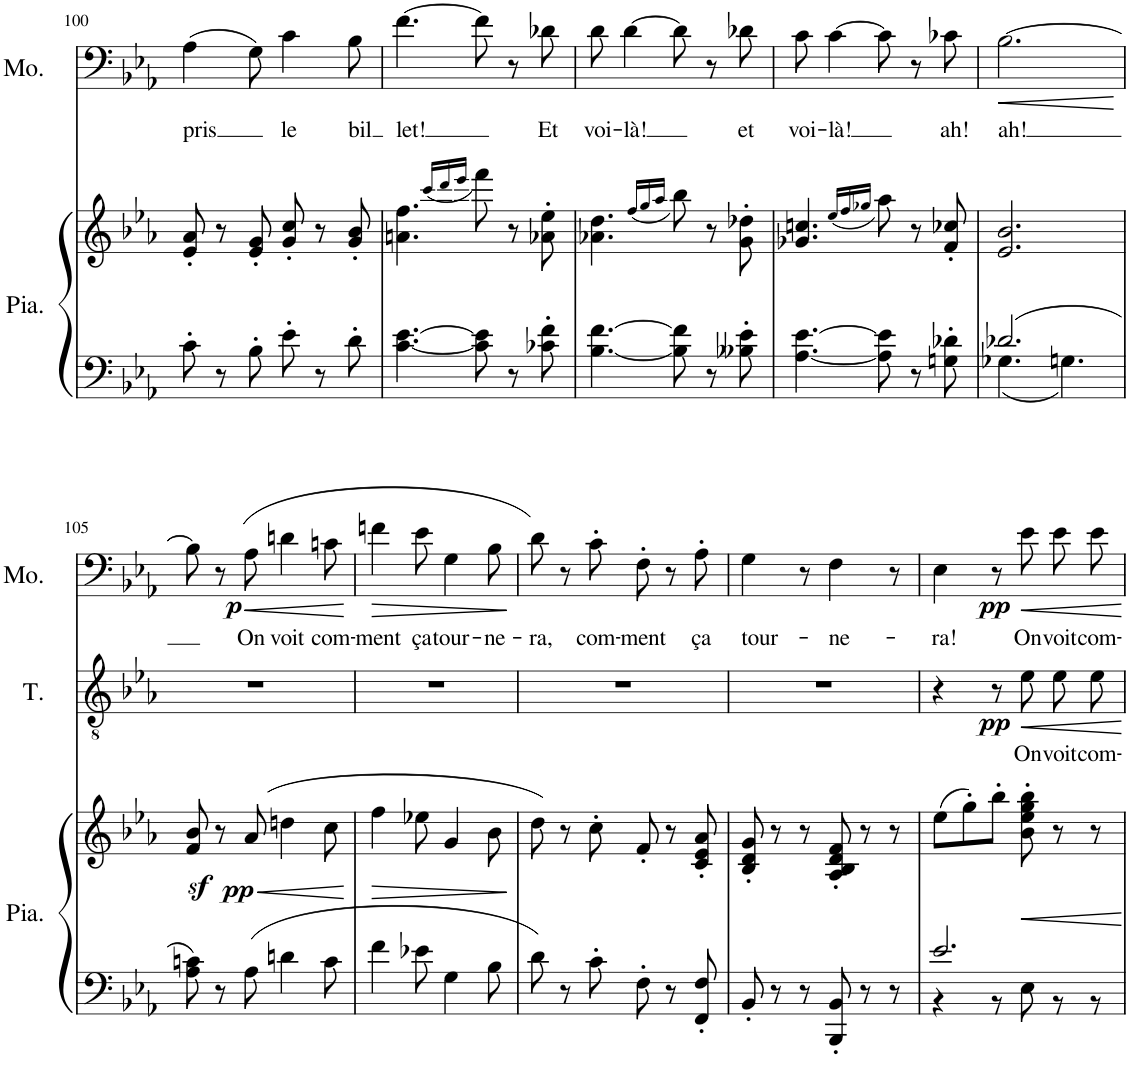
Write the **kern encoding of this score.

**kern	**kern	**dynam	**kern	**text	**dynam	**kern	**text	**dynam
*part3	*part3	*part3	*part2	*part2	*part2	*part1	*part1	*part1
*staff4	*staff3	*staff3/4	*staff2	*staff2	*staff2	*staff1	*staff1	*staff1
*I"Piano	*	*	*I"Ténor	*	*	*I"Morales	*	*
*I'Pia.	*	*	*I'T.	*	*	*I'Mo.	*	*
!!LO:PB:g=z
*clefF4	*clefG2	*	*clefGv2	*	*	*clefF4	*	*
*k[b-e-a-]	*k[b-e-a-]	*	*k[b-e-a-]	*	*	*k[b-e-a-]	*	*
*M6/8	*M6/8	*	*M6/8	*	*	*M6/8	*	*
=100	=100	=100	=100	=100	=100	=100	=100	=100
!	!	!	!	!	!	!	!LO:LY:b	!
8c'\	8e-/' 8a-/'	.	2.r	.	.	(4A-\	pris	.
8r	8r	.	.	.	.	.	.	.
8B-'\	8e-/' 8g/'	.	.	.	.	8G\)	.	.
!	!	!	!	!	!	!	!LO:LY:b	!
8e-'\	8g/' 8cc/'	.	.	.	.	4c\	le	.
8r	8r	.	.	.	.	.	.	.
!	!	!	!	!	!	!	!LO:LY:b	!
8d'\	8g/' 8b-/'	.	.	.	.	8B-\	bil	.
=101	=101	=101	=101	=101	=101	=101	=101	=101
!	!	!	!	!	!	!	!LO:LY:b	!
[4.c\ [4.e-\	4.an\ 4.ff\	.	2.r	.	.	[4.f\	let!	.
.	(16qccc/LL	.	.	.	.	.	.	.
.	16qddd/	.	.	.	.	.	.	.
.	16qeee-/JJ	.	.	.	.	.	.	.
8c\] 8e-\]	8fff\)	.	.	.	.	8f\]	.	.
8r	8r	.	.	.	.	8r	.	.
!	!	!	!	!	!	!	!LO:LY:b	!
8c-X\' 8f\'	8a-X\' 8ee-\'	.	.	.	.	8d-X\	Et	.
=102	=102	=102	=102	=102	=102	=102	=102	=102
!	!	!	!	!	!	!	!LO:LY:b	!
[4.B-\ [4.f\	4.a-X\ 4.dd\	.	2.r	.	.	8d\	voi-	.
!	!	!	!	!	!	!	!LO:LY:b	!
.	.	.	.	.	.	[4d\	-là!	.
.	(16qff/LL	.	.	.	.	.	.	.
.	16qgg/	.	.	.	.	.	.	.
.	16qaa-/JJ	.	.	.	.	.	.	.
8B-\] 8f\]	8bb-\)	.	.	.	.	8d\]	.	.
8r	8r	.	.	.	.	8r	.	.
!	!	!	!	!	!	!	!LO:LY:b	!
8B--X\' 8e-\'	8g\' 8dd-X\'	.	.	.	.	8d-X\	et	.
=103	=103	=103	=103	=103	=103	=103	=103	=103
!	!	!	!	!	!	!	!LO:LY:b	!
[4.A-\ [4.e-\	4.g-X/ 4.ccn/	.	2.r	.	.	8c\	voi-	.
!	!	!	!	!	!	!	!LO:LY:b	!
.	.	.	.	.	.	[4c\	-là!	.
.	(16qee-/LL	.	.	.	.	.	.	.
.	16qff/	.	.	.	.	.	.	.
.	16qgg-X/JJ	.	.	.	.	.	.	.
8A-\] 8e-\]	8aa-\)	.	.	.	.	8c\]	.	.
8r	8r	.	.	.	.	8r	.	.
!	!	!	!	!	!	!	!LO:LY:b	!
8Gn\' 8d-X\'	8f/' 8cc-X/'	.	.	.	.	8c-X\	ah!	.
=104	=104	=104	=104	=104	=104	=104	=104	=104
*^	*	*	*	*	*	*	*	*
!	!	!	!	!	!	!	!	!LO:LY:b	!LO:HP:b
2.d-X/	4.G-X\	2.e-/ 2.b-/	.	2.r	.	.	[2.B-\	ah!	<
.	4.Gn\	.	.	.	.	.	.	.	.
*v	*v	*	*	*	*	*	*	*	*
.	.	.	.	.	.	.	.	[
!!LO:LB:g=z
=105	=105	=105	=105	=105	=105	=105	=105	=105
8A-\ 8cn\	8f/z< 8b-/z<	.	2.r	.	.	8B-\]	.	.
!	!	!	!	!	!	!	!	!LO:DY:b
8r	8r	.	.	.	.	8r	.	p
!	!	!LO:HP:b	!	!	!	!	!LO:LY:b	!LO:HP:b
!	!	!LO:DY:n=1:b	!	!	!	!	!	!
8A-\	(8a-/	< pp	.	.	.	(8A-\	On	<
!	!	!	!	!	!	!	!LO:LY:b	!
4dn\	4ddn\	.	.	.	.	4dn\	voit	.
!	!	!	!	!	!	!	!LO:LY:b	!
8c\	8cc\	.	.	.	.	8cn\	com-	.
.	.	[	.	.	.	.	.	[
=106	=106	=106	=106	=106	=106	=106	=106	=106
!	!	!LO:HP:b	!	!	!	!	!LO:LY:b	!LO:HP:b
4f\	4ff\	>	2.r	.	.	4fn\	-ment	>
!	!	!	!	!	!	!	!LO:LY:b	!
8e-X\	8ee-X\	.	.	.	.	8e-\	ça	.
!	!	!	!	!	!	!	!LO:LY:b	!
4G\	4g/	.	.	.	.	4G\	tour-	.
!	!	!	!	!	!	!	!LO:LY:b	!
8B-\	8b-\	.	.	.	.	8B-\	-ne-	.
.	.	]	.	.	.	.	.	]
=107	=107	=107	=107	=107	=107	=107	=107	=107
!	!	!	!	!	!	!	!LO:LY:b	!
8d\	8dd\)	.	2.r	.	.	8d\)	-ra,	.
8r	8r	.	.	.	.	8r	.	.
!	!	!	!	!	!	!	!LO:LY:b	!
8c'\	8cc'\	.	.	.	.	8c'\	com-	.
!	!	!	!	!	!	!	!LO:LY:b	!
8F'\	8f'/	.	.	.	.	8F'\	-ment	.
8r	8r	.	.	.	.	8r	.	.
!	!	!	!	!	!	!	!LO:LY:b	!
8FF/' 8F/'	8c/' 8e-/' 8a-/'	.	.	.	.	8A-'\	ça	.
=108	=108	=108	=108	=108	=108	=108	=108	=108
!	!	!	!	!	!	!	!LO:LY:b	!
8BB-'/	8B-/' 8d/' 8g/'	.	2.r	.	.	4G\	tour-	.
8r	8r	.	.	.	.	.	.	.
8r	8r	.	.	.	.	8r	.	.
!	!	!	!	!	!	!	!LO:LY:b	!
8BBB-/' 8BB-/'	8A-/' 8B-/' 8d/' 8f/'	.	.	.	.	4F\	-ne-	.
8r	8r	.	.	.	.	.	.	.
8r	8r	.	.	.	.	8r	.	.
=109	=109	=109	=109	=109	=109	=109	=109	=109
*^	*	*	*	*	*	*	*	*
!	!	!	!	!	!	!	!	!LO:LY:b	!
2.e-/	4r	(8ee-\L	.	4r	.	.	4E-\	-ra!	.
.	.	8gg'\)	.	.	.	.	.	.	.
!	!	!	!	!	!	!LO:DY:b	!	!	!LO:DY:b
.	8r	8bb-'\J	.	8r	.	pp	8r	.	pp
!	!	!	!	!	!LO:LY:b	!	!	!LO:LY:b	!
.	8E-\	8b-\' 8ee-\' 8gg\' 8bb-\'	.	8e-\L	On	.	8e-\L	On	.
!	!	!	!	!	!LO:LY:b	!	!	!LO:LY:b	!
.	8r	8r	.	8e-\	voit	.	8e-\	voit	.
!	!	!	!	!	!LO:LY:b	!	!	!LO:LY:b	!
.	8r	8r	.	8e-\J	com-	.	8e-\J	com-	.
*v	*v	*	*	*	*	*	*	*	*
=	=	=	=	=	=	=	=	=
*-	*-	*-	*-	*-	*-	*-	*-	*-
